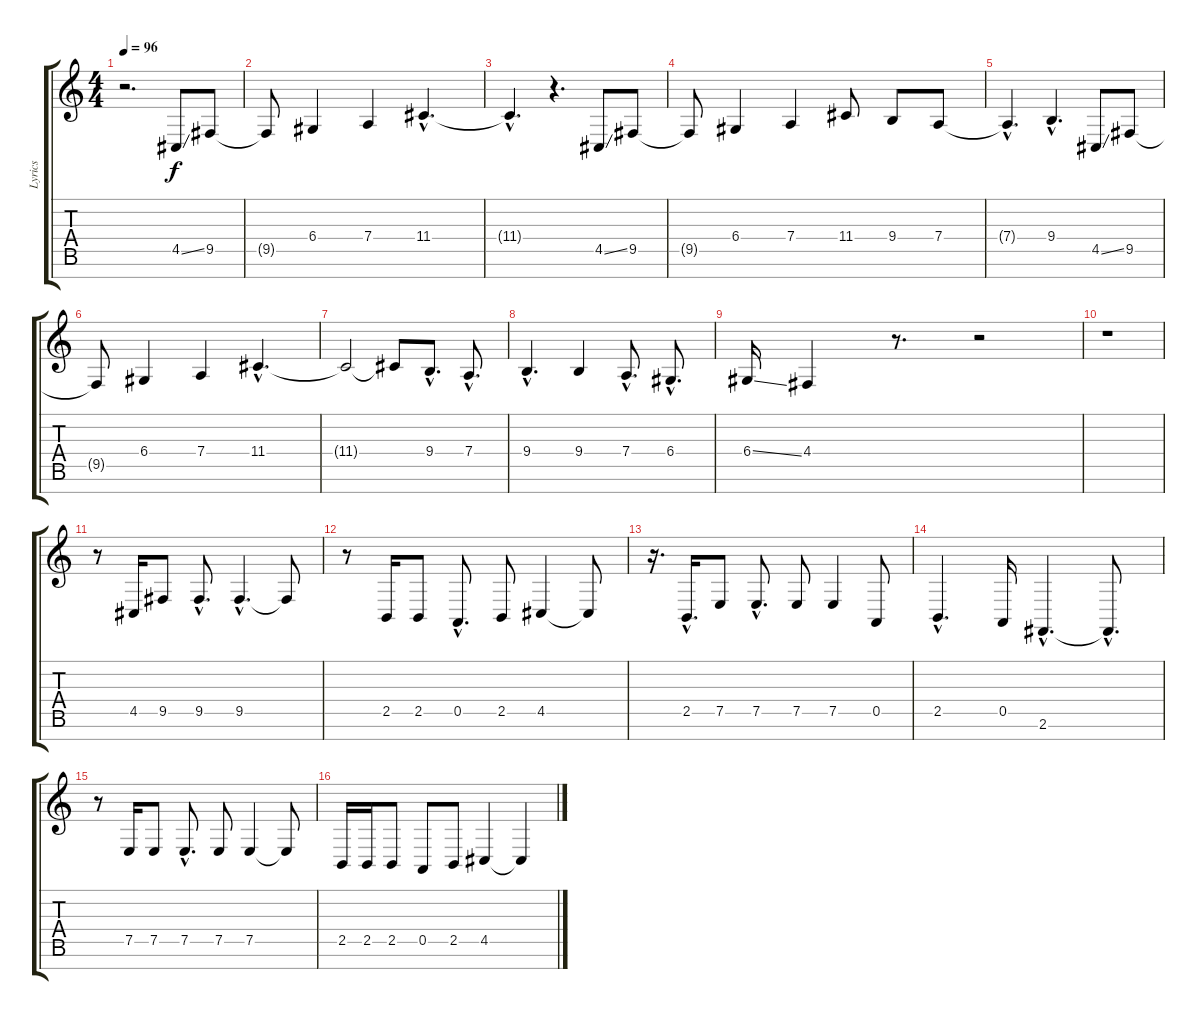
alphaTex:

\track ("Lyrics" "Lyrics") {instrument electricgrandpiano}
\staff {score tabs}
\tuning (E4 B3 G3 D3 A2 E2 B1) {hide}
\ts (4 4)
\tempo 96
\clef g2
\ks c
r.2{d dy f} 4.5{ss}.8 9.5.8 |
9.5{t}.8 6.4.4 7.4.4 11.4{hac}.4{d} |
11.4{hac t}.4{d} r.4{d} 4.5{ss}.8 9.5.8 |
9.5{t}.8 6.4.4 7.4.4 11.4.8 9.4.8 7.4.8 |
7.4{hac t}.4{d} 9.4{hac}.4{d} 4.5{ss}.8 9.5.8 |
9.5{t}.8 6.4.4 7.4.4 11.4{hac}.4{d} |
11.4{t}.2 11.4{t}.8 9.4{hac}.8{d} 7.4{hac}.8{d} |
9.4{hac}.4{d} 9.4.4 7.4{hac}.8{d} 6.4{hac}.8{d} |
6.4{ss}.16 4.4.4 r.8{d} r.2 |
r.1 |
r.8 4.5.16 9.5.8 9.5{hac}.8{d} 9.5{hac}.4{d} 9.5{t}.8 |
r.8 2.5.16 2.5.8 0.5{hac}.8{d} 2.5.8 4.5.4 4.5{t}.8 |
r.16{d} 2.5{hac}.16{d} 7.5.8 7.5{hac}.8{d} 7.5.8 7.5.4 0.5.8 |
2.5{hac}.4{d} 0.5.16 2.6{hac}.4{d} 2.6{hac t}.8{d} |
r.8 7.5.16 7.5.8 7.5{hac}.8{d} 7.5.8 7.5.4 7.5{t}.8 |
2.5.16 2.5.16 2.5.8 0.5.8 2.5.8 4.5.4 4.5{t}.4
